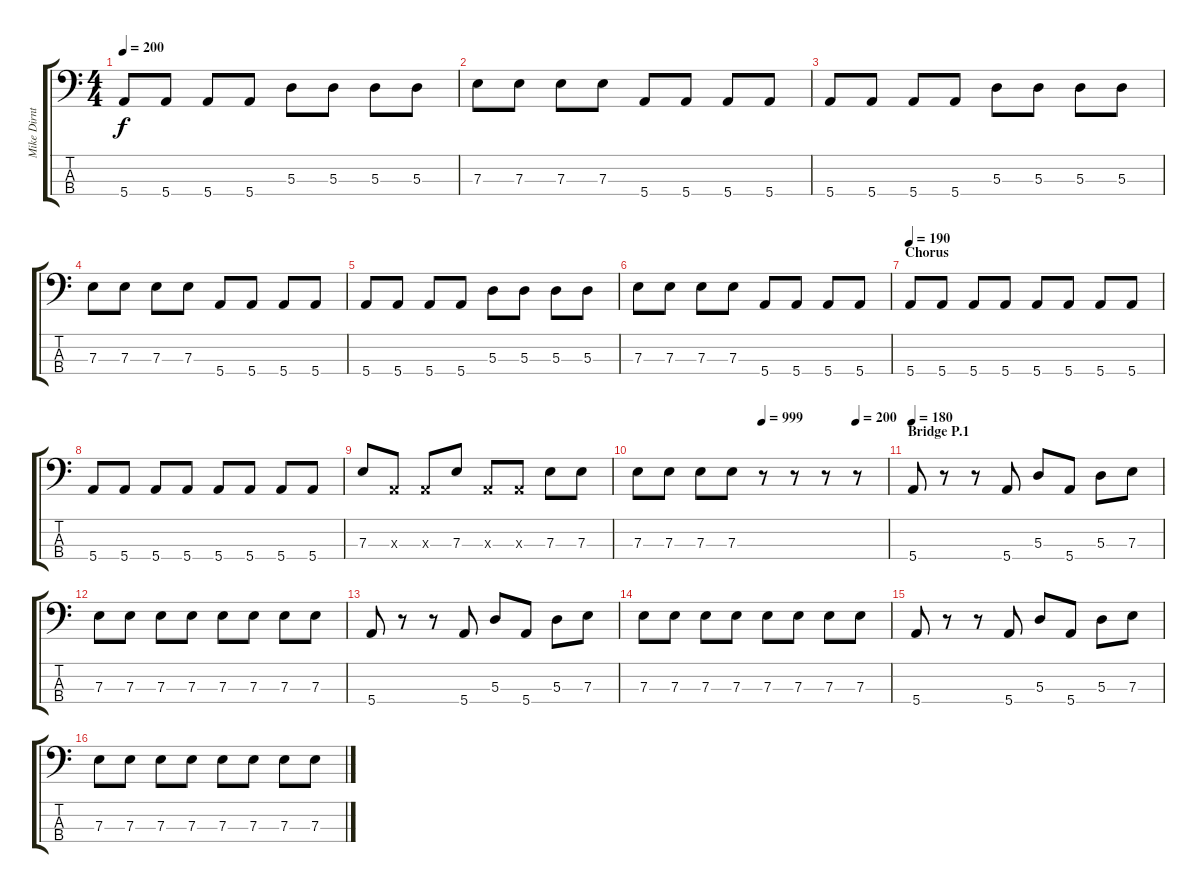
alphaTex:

\track ("Mike Dirnt (Bass)" "Mike Dirnt") {instrument electricbasspick}
\staff {score tabs}
\tuning (G2 D2 A1 E1) {hide}
\ts (4 4)
\tempo 200
\clef f4
\ks c
5.4.8{dy f} 5.4.8 5.4.8 5.4.8 5.3.8 5.3.8 5.3.8 5.3.8 |
7.3.8 7.3.8 7.3.8 7.3.8 5.4.8 5.4.8 5.4.8 5.4.8 |
5.4.8 5.4.8 5.4.8 5.4.8 5.3.8 5.3.8 5.3.8 5.3.8 |
7.3.8 7.3.8 7.3.8 7.3.8 5.4.8 5.4.8 5.4.8 5.4.8 |
5.4.8 5.4.8 5.4.8 5.4.8 5.3.8 5.3.8 5.3.8 5.3.8 |
7.3.8 7.3.8 7.3.8 7.3.8 5.4.8 5.4.8 5.4.8 5.4.8 |
\section ("" "Chorus")
\tempo 190
5.4.8 5.4.8 5.4.8 5.4.8 5.4.8 5.4.8 5.4.8 5.4.8 |
5.4.8 5.4.8 5.4.8 5.4.8 5.4.8 5.4.8 5.4.8 5.4.8 |
7.3.8 0.3{x}.8 0.3{x}.8 7.3.8 0.3{x}.8 0.3{x}.8 7.3.8 7.3.8 |
\tempo (999 0.5)
\tempo (200 0.875)
7.3.8 7.3.8 7.3.8 7.3.8 r.8 r.8 r.8 r.8 |
\section ("" "Bridge P.1")
\tempo 180
5.4.8 r.8 r.8 5.4.8 5.3.8 5.4.8 5.3.8 7.3.8 |
7.3.8 7.3.8 7.3.8 7.3.8 7.3.8 7.3.8 7.3.8 7.3.8 |
5.4.8 r.8 r.8 5.4.8 5.3.8 5.4.8 5.3.8 7.3.8 |
7.3.8 7.3.8 7.3.8 7.3.8 7.3.8 7.3.8 7.3.8 7.3.8 |
5.4.8 r.8 r.8 5.4.8 5.3.8 5.4.8 5.3.8 7.3.8 |
7.3.8 7.3.8 7.3.8 7.3.8 7.3.8 7.3.8 7.3.8 7.3.8
